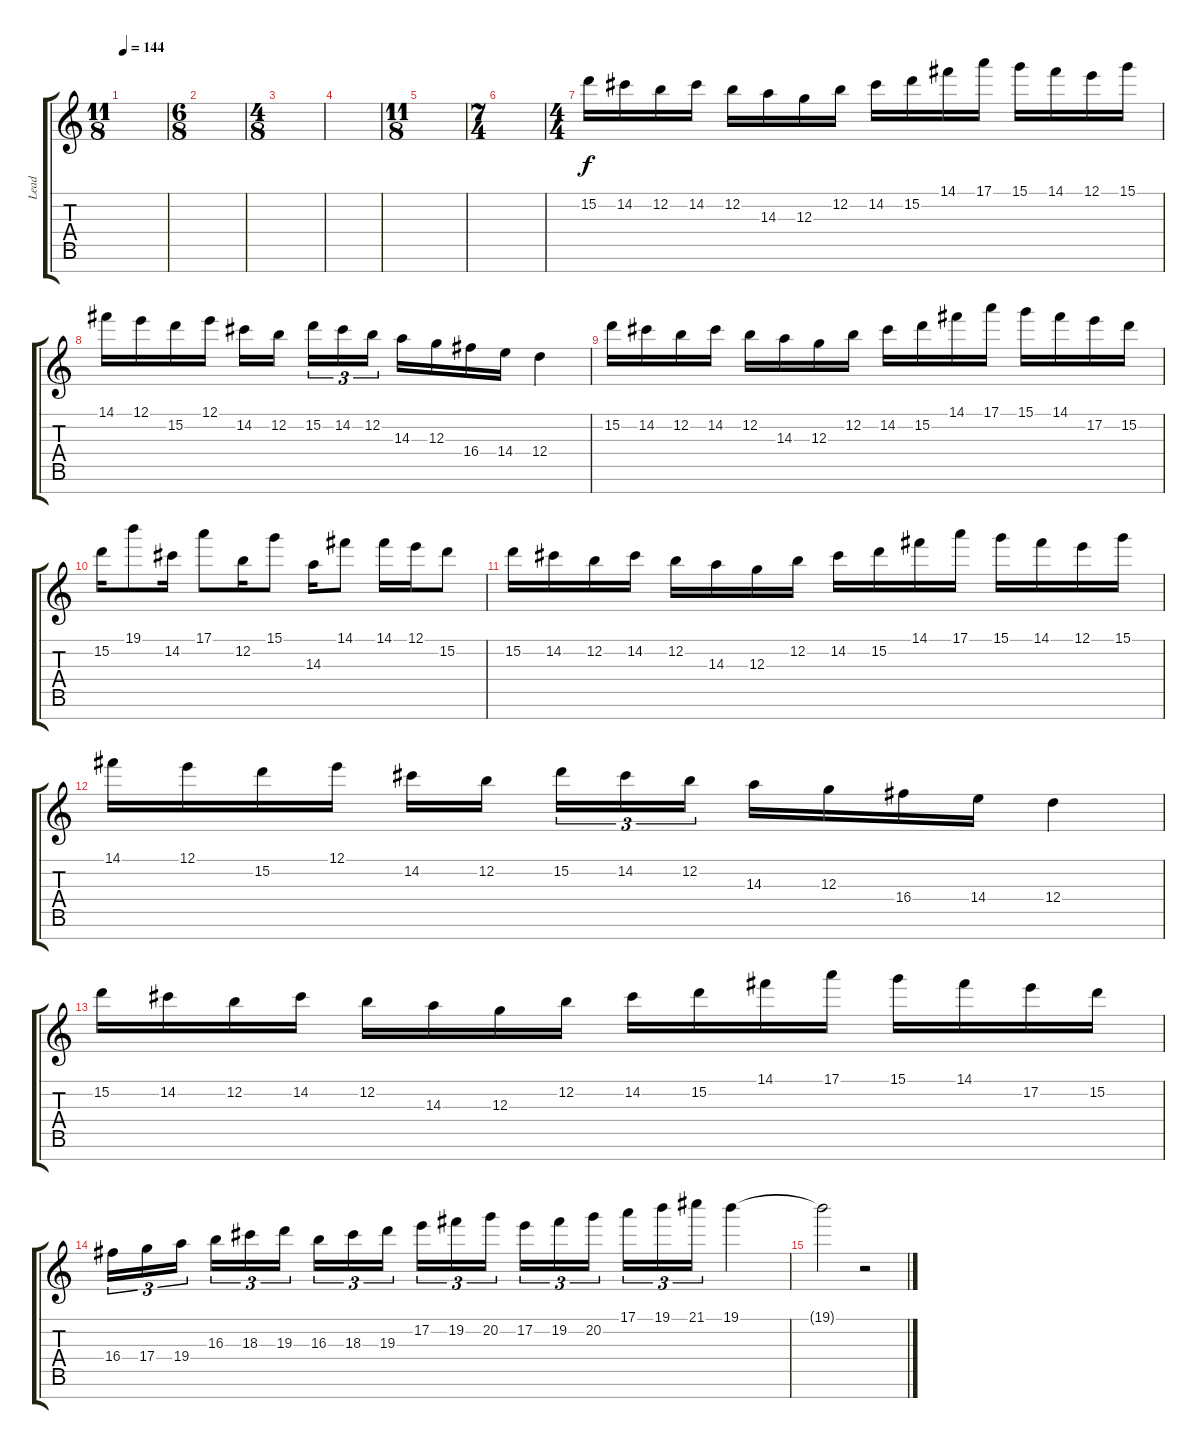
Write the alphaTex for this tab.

\track ("Lead" "Lead") {instrument distortionguitar}
\staff {score tabs}
\tuning (E4 B3 G3 D3 A2 E2 B1) {hide}
\ts (11 8)
\tempo 144
\clef g2
\ks c
|
\ts (6 8)
|
\ts (4 8)
|
|
\ts (11 8)
|
\ts (7 4)
|
\ts (4 4)
15.2.16 14.2.16 12.2.16 14.2.16 12.2.16 14.3.16 12.3.16 12.2.16 14.2.16 15.2.16 14.1.16 17.1.16 15.1.16 14.1.16 12.1.16 15.1.16 |
14.1.16 12.1.16 15.2.16 12.1.16 14.2.16 12.2.16 15.2.16{tu (3 2)} 14.2.16{tu (3 2)} 12.2.16{tu (3 2)} 14.3.16 12.3.16 16.4.16 14.4.16 12.4.4 |
15.2.16 14.2.16 12.2.16 14.2.16 12.2.16 14.3.16 12.3.16 12.2.16 14.2.16 15.2.16 14.1.16 17.1.16 15.1.16 14.1.16 17.2.16 15.2.16 |
15.2.16 19.1.8 14.2.16 17.1.8 12.2.16 15.1.8 14.3.16 14.1.8 14.1.16 12.1.16 15.2.8 |
15.2.16 14.2.16 12.2.16 14.2.16 12.2.16 14.3.16 12.3.16 12.2.16 14.2.16 15.2.16 14.1.16 17.1.16 15.1.16 14.1.16 12.1.16 15.1.16 |
14.1.16 12.1.16 15.2.16 12.1.16 14.2.16 12.2.16 15.2.16{tu (3 2)} 14.2.16{tu (3 2)} 12.2.16{tu (3 2)} 14.3.16 12.3.16 16.4.16 14.4.16 12.4.4 |
15.2.16 14.2.16 12.2.16 14.2.16 12.2.16 14.3.16 12.3.16 12.2.16 14.2.16 15.2.16 14.1.16 17.1.16 15.1.16 14.1.16 17.2.16 15.2.16 |
16.4.16{tu (3 2)} 17.4.16{tu (3 2)} 19.4.16{tu (3 2)} 16.3.16{tu (3 2)} 18.3.16{tu (3 2)} 19.3.16{tu (3 2)} 16.3.16{tu (3 2)} 18.3.16{tu (3 2)} 19.3.16{tu (3 2)} 17.2.16{tu (3 2)} 19.2.16{tu (3 2)} 20.2.16{tu (3 2)} 17.2.16{tu (3 2)} 19.2.16{tu (3 2)} 20.2.16{tu (3 2)} 17.1.16{tu (3 2)} 19.1.16{tu (3 2)} 21.1.16{tu (3 2)} 19.1.4 |
19.1{t}.2 r.2
